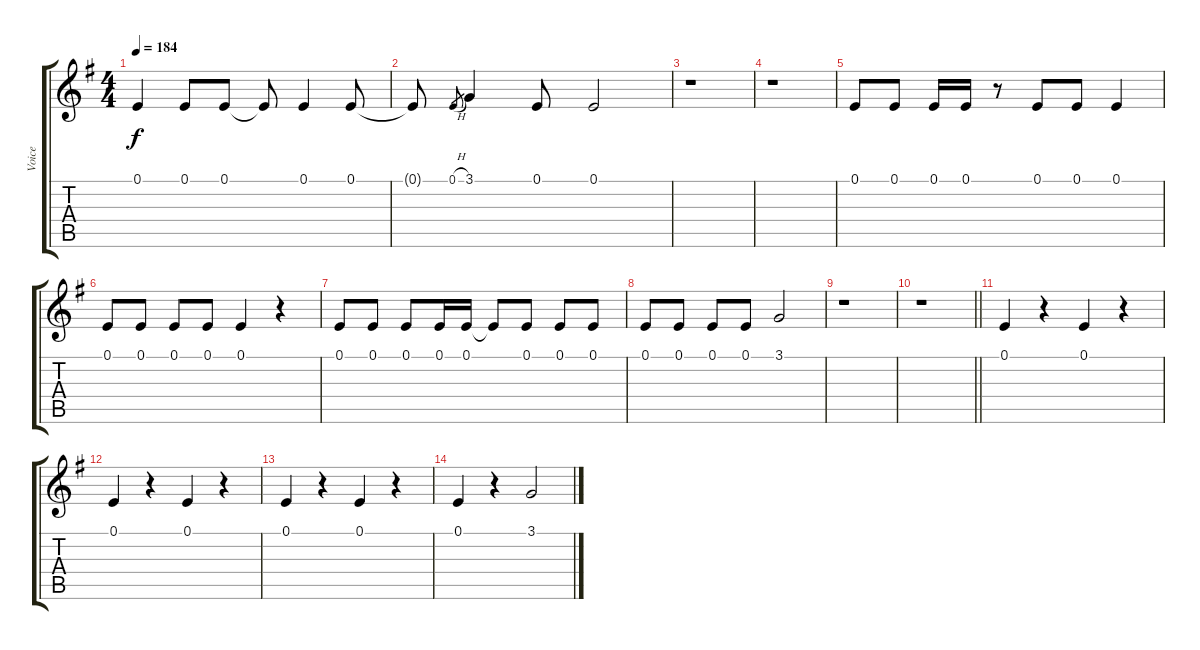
\track ("Voice" "Voice") {instrument lead6voice}
\staff {score tabs}
\tuning (E4 B3 G3 D3 A2 E2) {hide}
\ts (4 4)
\tempo 184
\clef g2
\ks eminor
0.1.4{dy f} 0.1.8 0.1.8 0.1{t}.8 0.1.4 0.1.8 |
0.1{t}.8 0.1{h}.8{gr} 3.1.4 0.1.8 0.1.2 |
r.1 |
r.1 |
0.1.8 0.1.8 0.1.16 0.1.16 r.8 0.1.8 0.1.8 0.1.4 |
0.1.8 0.1.8 0.1.8 0.1.8 0.1.4 r.4 |
0.1.8 0.1.8 0.1.8 0.1.16 0.1.16 0.1{t}.8 0.1.8 0.1.8 0.1.8 |
0.1.8 0.1.8 0.1.8 0.1.8 3.1.2 |
r.1 |
\barLineRight lightlight
r.1 |
0.1.4 r.4 0.1.4 r.4 |
0.1.4 r.4 0.1.4 r.4 |
0.1.4 r.4 0.1.4 r.4 |
0.1.4 r.4 3.1.2
